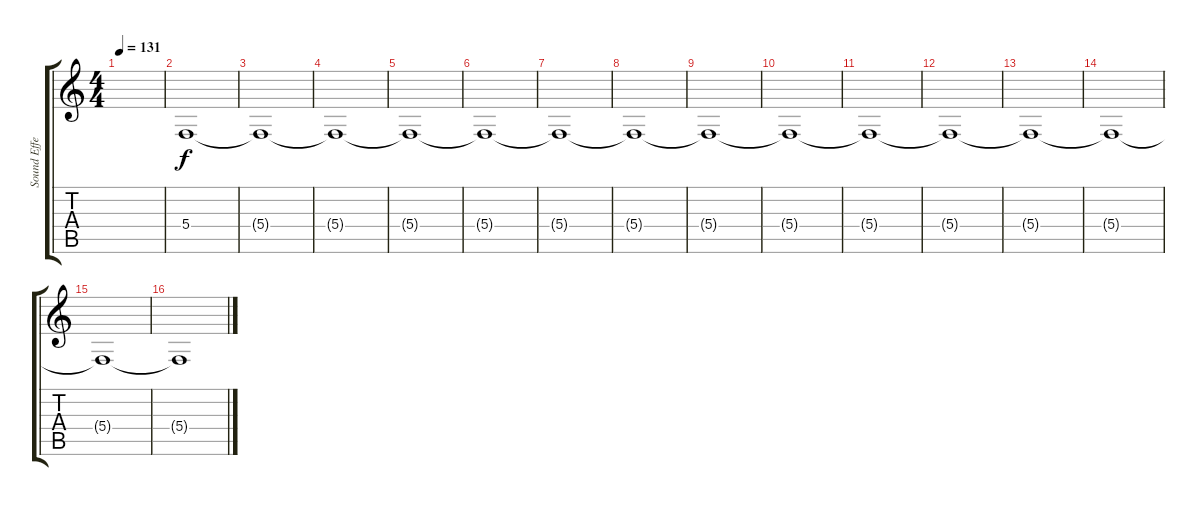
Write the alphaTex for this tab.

\track ("Sound Effects" "Sound Effe") {instrument pad5bowed}
\staff {score tabs}
\tuning (D4 A3 F3 C3 G2 C2) {hide}
\ts (4 4)
\tempo 131
\clef g2
\ks c
|
5.4.1 |
5.4{t}.1 |
5.4{t}.1 |
5.4{t}.1 |
5.4{t}.1 |
5.4{t}.1 |
5.4{t}.1 |
5.4{t}.1 |
5.4{t}.1 |
5.4{t}.1 |
5.4{t}.1 |
5.4{t}.1 |
5.4{t}.1 |
5.4{t}.1 |
5.4{t}.1
